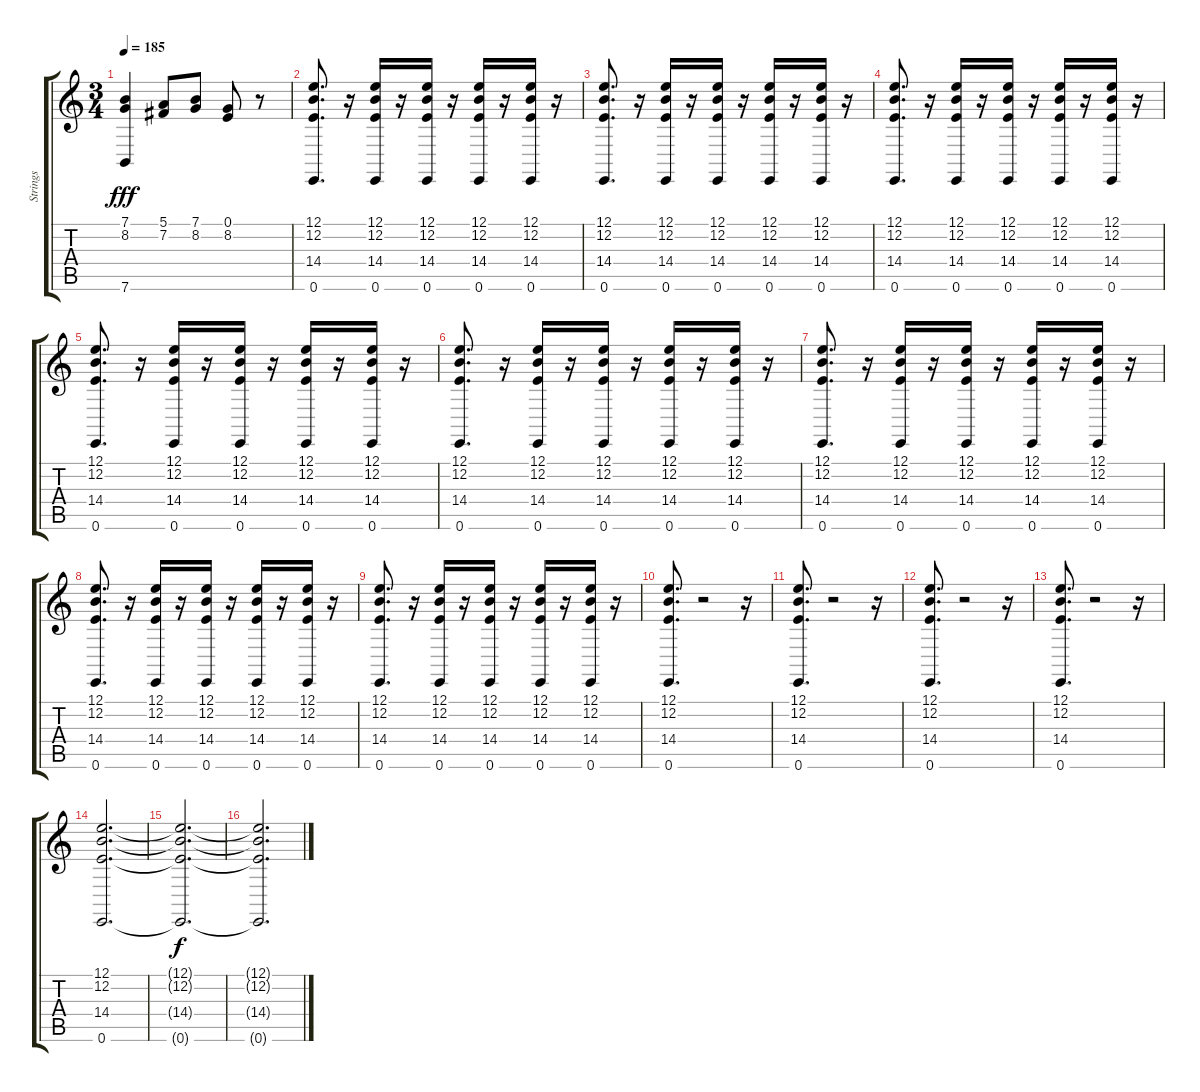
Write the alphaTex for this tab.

\track ("Strings" "Strings") {instrument stringensemble1}
\staff {score tabs}
\tuning (E4 B3 G3 D3 A2 E2) {hide}
\ts (3 4)
\tempo 185
\clef g2
\ks c
(7.1 8.2 7.6).4{dy fff} (5.1 7.2).8 (7.1 8.2).8 (0.1 8.2).8 r.8 |
(12.1 12.2 14.4 0.6).8{d} r.16 (12.1 12.2 14.4 0.6).16 r.16 (12.1 12.2 14.4 0.6).16 r.16 (12.1 12.2 14.4 0.6).16 r.16 (12.1 12.2 14.4 0.6).16 r.16 |
(12.1 12.2 14.4 0.6).8{d} r.16 (12.1 12.2 14.4 0.6).16 r.16 (12.1 12.2 14.4 0.6).16 r.16 (12.1 12.2 14.4 0.6).16 r.16 (12.1 12.2 14.4 0.6).16 r.16 |
(12.1 12.2 14.4 0.6).8{d} r.16 (12.1 12.2 14.4 0.6).16 r.16 (12.1 12.2 14.4 0.6).16 r.16 (12.1 12.2 14.4 0.6).16 r.16 (12.1 12.2 14.4 0.6).16 r.16 |
(12.1 12.2 14.4 0.6).8{d} r.16 (12.1 12.2 14.4 0.6).16 r.16 (12.1 12.2 14.4 0.6).16 r.16 (12.1 12.2 14.4 0.6).16 r.16 (12.1 12.2 14.4 0.6).16 r.16 |
(12.1 12.2 14.4 0.6).8{d} r.16 (12.1 12.2 14.4 0.6).16 r.16 (12.1 12.2 14.4 0.6).16 r.16 (12.1 12.2 14.4 0.6).16 r.16 (12.1 12.2 14.4 0.6).16 r.16 |
(12.1 12.2 14.4 0.6).8{d} r.16 (12.1 12.2 14.4 0.6).16 r.16 (12.1 12.2 14.4 0.6).16 r.16 (12.1 12.2 14.4 0.6).16 r.16 (12.1 12.2 14.4 0.6).16 r.16 |
(12.1 12.2 14.4 0.6).8{d} r.16 (12.1 12.2 14.4 0.6).16 r.16 (12.1 12.2 14.4 0.6).16 r.16 (12.1 12.2 14.4 0.6).16 r.16 (12.1 12.2 14.4 0.6).16 r.16 |
(12.1 12.2 14.4 0.6).8{d} r.16 (12.1 12.2 14.4 0.6).16 r.16 (12.1 12.2 14.4 0.6).16 r.16 (12.1 12.2 14.4 0.6).16 r.16 (12.1 12.2 14.4 0.6).16 r.16 |
(12.1 12.2 14.4 0.6).8{d} r.2 r.16 |
(12.1 12.2 14.4 0.6).8{d} r.2 r.16 |
(12.1 12.2 14.4 0.6).8{d} r.2 r.16 |
(12.1 12.2 14.4 0.6).8{d} r.2 r.16 |
(12.1 12.2 14.4 0.6).2{d} |
(12.1{t} 12.2{t} 14.4{t} 0.6{t}).2{d dy f} |
(12.1{t} 12.2{t} 14.4{t} 0.6{t}).2{d}
